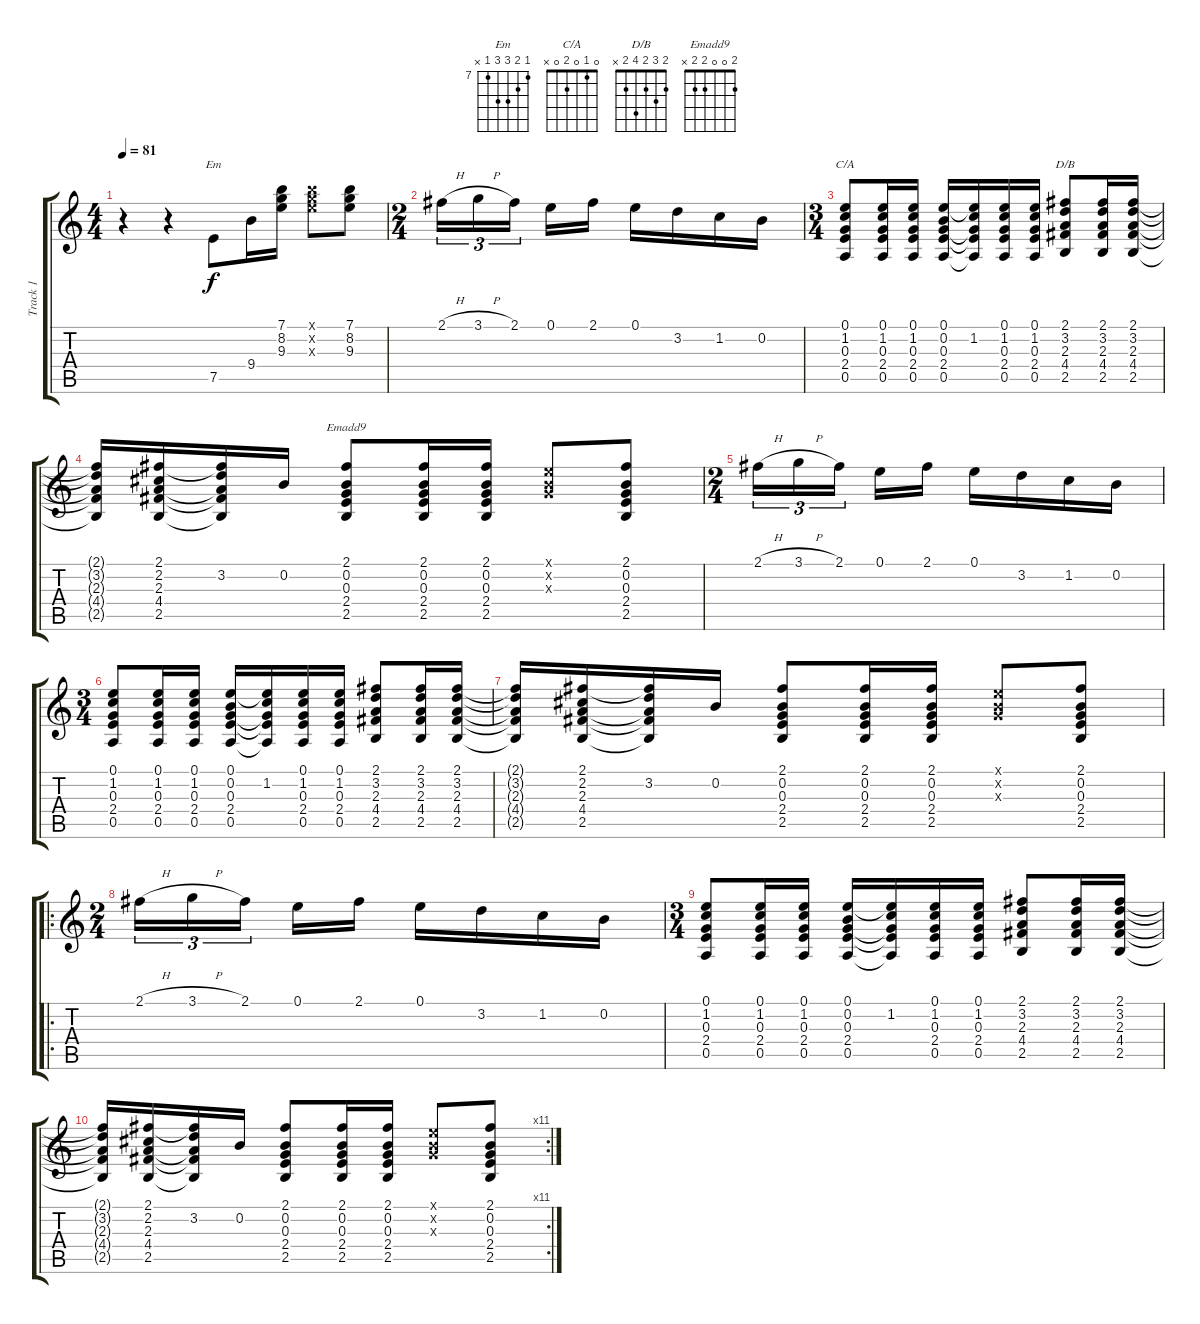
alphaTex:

\track ("Track 1" "Track 1") {instrument acousticguitarnylon}
\staff {score tabs}
\tuning (E4 B3 G3 D3 A2 E2) {hide}
\chord ("Em" 7 8 9 9 7 x) {firstfret 7}
\chord ("C/A" 0 1 0 2 0 x)
\chord ("D/B" 2 3 2 4 2 x)
\chord ("Emadd9" 2 0 0 2 2 x)
\ts (4 4)
\tempo 81
\clef g2
\ks c
r.4{dy f instrument acousticguitarnylon} r.4 7.5.8{ch "Em"} 9.4.16 (7.1 8.2 9.3).16 (7.1{x} 8.2{x} 9.3{x}).8 (7.1 8.2 9.3).8 |
\ts (2 4)
2.1{h}.16{tu (3 2)} 3.1{h}.16{tu (3 2)} 2.1.16{tu (3 2)} 0.1.16 2.1.16 0.1.16 3.2.16 1.2.16 0.2.16 |
\ts (3 4)
(0.1 1.2 0.3 2.4 0.5).8{ch "C/A"} (0.1 1.2 0.3 2.4 0.5).16 (0.1 1.2 0.3 2.4 0.5).16 (0.1 0.2 0.3 2.4 0.5).16 (0.1{t} 1.2 0.3{t} 2.4{t} 0.5{t}).16 (0.1 1.2 0.3 2.4 0.5).16 (0.1 1.2 0.3 2.4 0.5).16 (2.1 3.2 2.3 4.4 2.5).8{ch "D/B"} (2.1 3.2 2.3 4.4 2.5).16 (2.1 3.2 2.3 4.4 2.5).16 |
(2.1{t} 3.2{t} 2.3{t} 4.4{t} 2.5{t}).16 (2.1 2.2 2.3 4.4 2.5).16 (2.1{t} 3.2 2.3{t} 4.4{t} 2.5{t}).16 0.2.16 (2.1 0.2 0.3 2.4 2.5).8{ch "Emadd9"} (2.1 0.2 0.3 2.4 2.5).16 (2.1 0.2 0.3 2.4 2.5).16 (0.1{x} 0.2{x} 0.3{x}).8 (2.1 0.2 0.3 2.4 2.5).8 |
\ts (2 4)
2.1{h}.16{tu (3 2)} 3.1{h}.16{tu (3 2)} 2.1.16{tu (3 2)} 0.1.16 2.1.16 0.1.16 3.2.16 1.2.16 0.2.16 |
\ts (3 4)
(0.1 1.2 0.3 2.4 0.5).8 (0.1 1.2 0.3 2.4 0.5).16 (0.1 1.2 0.3 2.4 0.5).16 (0.1 0.2 0.3 2.4 0.5).16 (0.1{t} 1.2 0.3{t} 2.4{t} 0.5{t}).16 (0.1 1.2 0.3 2.4 0.5).16 (0.1 1.2 0.3 2.4 0.5).16 (2.1 3.2 2.3 4.4 2.5).8 (2.1 3.2 2.3 4.4 2.5).16 (2.1 3.2 2.3 4.4 2.5).16 |
(2.1{t} 3.2{t} 2.3{t} 4.4{t} 2.5{t}).16 (2.1 2.2 2.3 4.4 2.5).16 (2.1{t} 3.2 2.3{t} 4.4{t} 2.5{t}).16 0.2.16 (2.1 0.2 0.3 2.4 2.5).8 (2.1 0.2 0.3 2.4 2.5).16 (2.1 0.2 0.3 2.4 2.5).16 (0.1{x} 0.2{x} 0.3{x}).8 (2.1 0.2 0.3 2.4 2.5).8 |
\ro
\ts (2 4)
2.1{h}.16{tu (3 2)} 3.1{h}.16{tu (3 2)} 2.1.16{tu (3 2)} 0.1.16 2.1.16 0.1.16 3.2.16 1.2.16 0.2.16 |
\ts (3 4)
(0.1 1.2 0.3 2.4 0.5).8 (0.1 1.2 0.3 2.4 0.5).16 (0.1 1.2 0.3 2.4 0.5).16 (0.1 0.2 0.3 2.4 0.5).16 (0.1{t} 1.2 0.3{t} 2.4{t} 0.5{t}).16 (0.1 1.2 0.3 2.4 0.5).16 (0.1 1.2 0.3 2.4 0.5).16 (2.1 3.2 2.3 4.4 2.5).8 (2.1 3.2 2.3 4.4 2.5).16 (2.1 3.2 2.3 4.4 2.5).16 |
\rc 11
(2.1{t} 3.2{t} 2.3{t} 4.4{t} 2.5{t}).16 (2.1 2.2 2.3 4.4 2.5).16 (2.1{t} 3.2 2.3{t} 4.4{t} 2.5{t}).16 0.2.16 (2.1 0.2 0.3 2.4 2.5).8 (2.1 0.2 0.3 2.4 2.5).16 (2.1 0.2 0.3 2.4 2.5).16 (0.1{x} 0.2{x} 0.3{x}).8 (2.1 0.2 0.3 2.4 2.5).8
